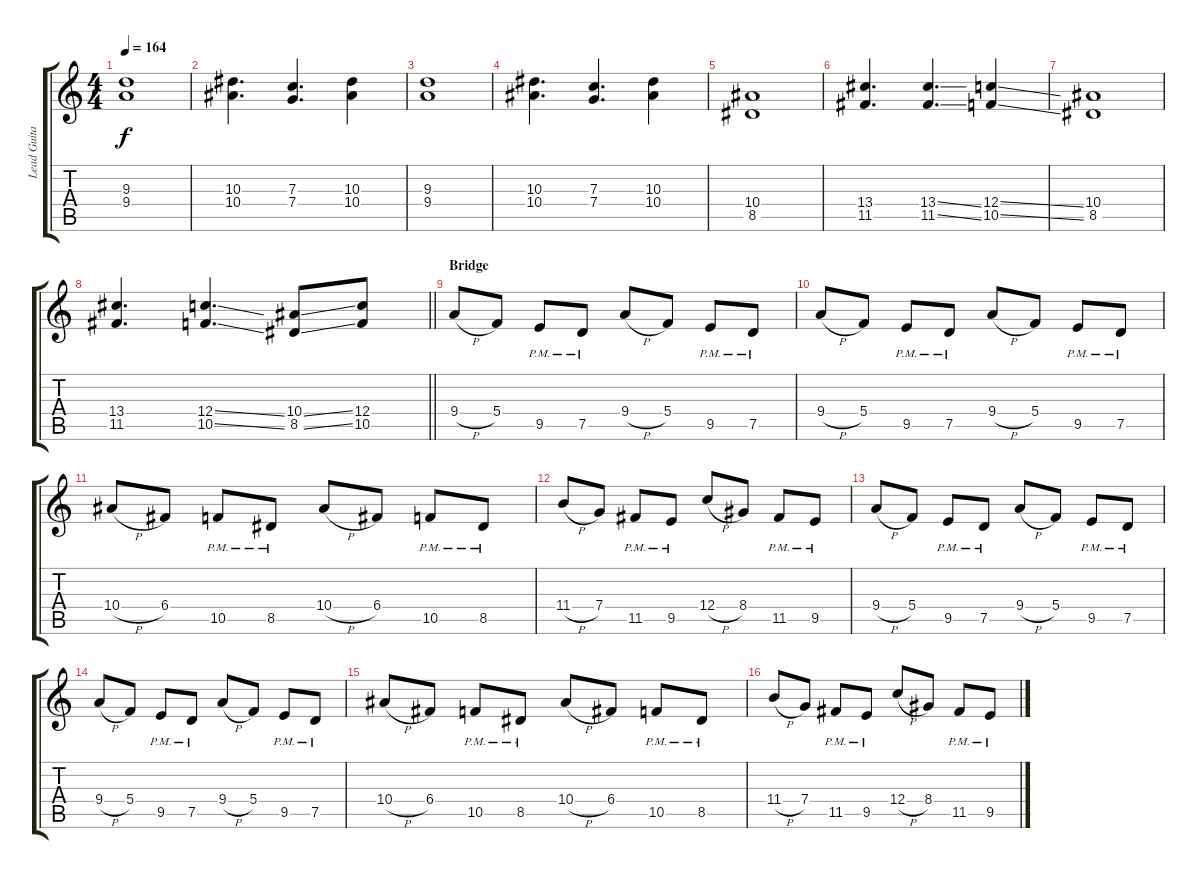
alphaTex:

\track ("Lead Guitar" "Lead Guita") {instrument distortionguitar}
\staff {score tabs}
\tuning (D4 A3 F3 C3 G2 D2) {hide}
\ts (4 4)
\tempo 164
\clef g2
\ks c
(9.3 9.4).1{dy f} |
(10.3 10.4).4{d} (7.3 7.4).4{d} (10.3 10.4).4 |
(9.3 9.4).1 |
(10.3 10.4).4{d} (7.3 7.4).4{d} (10.3 10.4).4 |
(10.4 8.5).1 |
(13.4 11.5).4{d} (13.4{ss} 11.5{ss}).4{d} (12.4{ss} 10.5{ss}).4 |
(10.4 8.5).1 |
\barLineRight lightlight
(13.4 11.5).4{d} (12.4{ss} 10.5{ss}).4{d} (10.4{ss} 8.5{ss}).8 (12.4 10.5).8 |
\section ("" "Bridge")
9.4{h}.8 5.4.8 9.5{pm}.8 7.5{pm}.8 9.4{h}.8 5.4.8 9.5{pm}.8 7.5{pm}.8 |
9.4{h}.8 5.4.8 9.5{pm}.8 7.5{pm}.8 9.4{h}.8 5.4.8 9.5{pm}.8 7.5{pm}.8 |
10.4{h}.8 6.4.8 10.5{pm}.8 8.5{pm}.8 10.4{h}.8 6.4.8 10.5{pm}.8 8.5{pm}.8 |
11.4{h}.8 7.4.8 11.5{pm}.8 9.5{pm}.8 12.4{h}.8 8.4.8 11.5{pm}.8 9.5{pm}.8 |
9.4{h}.8 5.4.8 9.5{pm}.8 7.5{pm}.8 9.4{h}.8 5.4.8 9.5{pm}.8 7.5{pm}.8 |
9.4{h}.8 5.4.8 9.5{pm}.8 7.5{pm}.8 9.4{h}.8 5.4.8 9.5{pm}.8 7.5{pm}.8 |
10.4{h}.8 6.4.8 10.5{pm}.8 8.5{pm}.8 10.4{h}.8 6.4.8 10.5{pm}.8 8.5{pm}.8 |
11.4{h}.8 7.4.8 11.5{pm}.8 9.5{pm}.8 12.4{h}.8 8.4.8 11.5{pm}.8 9.5{pm}.8
